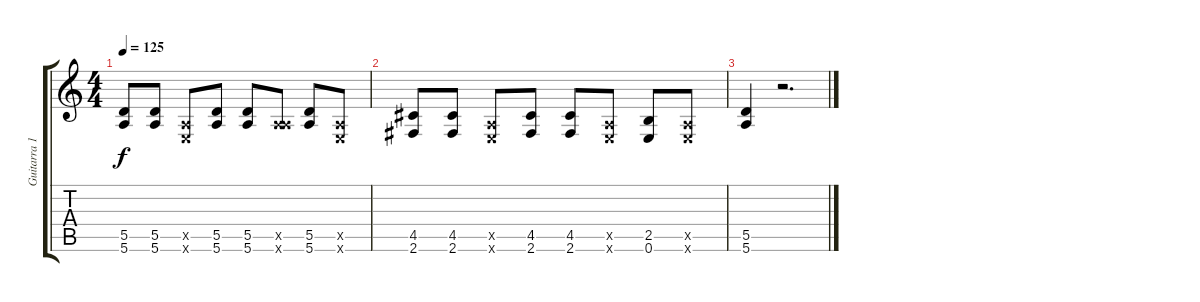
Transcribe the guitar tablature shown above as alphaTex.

\track ("Guitarra 1" "Guitarra 1") {instrument distortionguitar}
\staff {score tabs}
\tuning (E4 B3 G3 D3 A2 E2) {hide}
\ts (4 4)
\tempo 125
\clef g2
\ks c
(5.5 5.6).8{dy f} (5.5 5.6).8 (0.5{x} 0.6{x}).8 (5.5 5.6).8 (5.5 5.6).8 (0.5{x} 5.6{x}).8 (5.5 5.6).8 (0.5{x} 0.6{x}).8 |
(4.5 2.6).8 (4.5 2.6).8 (0.5{x} 0.6{x}).8 (4.5 2.6).8 (4.5 2.6).8 (0.5{x} 0.6{x}).8 (2.5 0.6).8 (0.5{x} 0.6{x}).8 |
(5.5 5.6).4 r.2{d}
